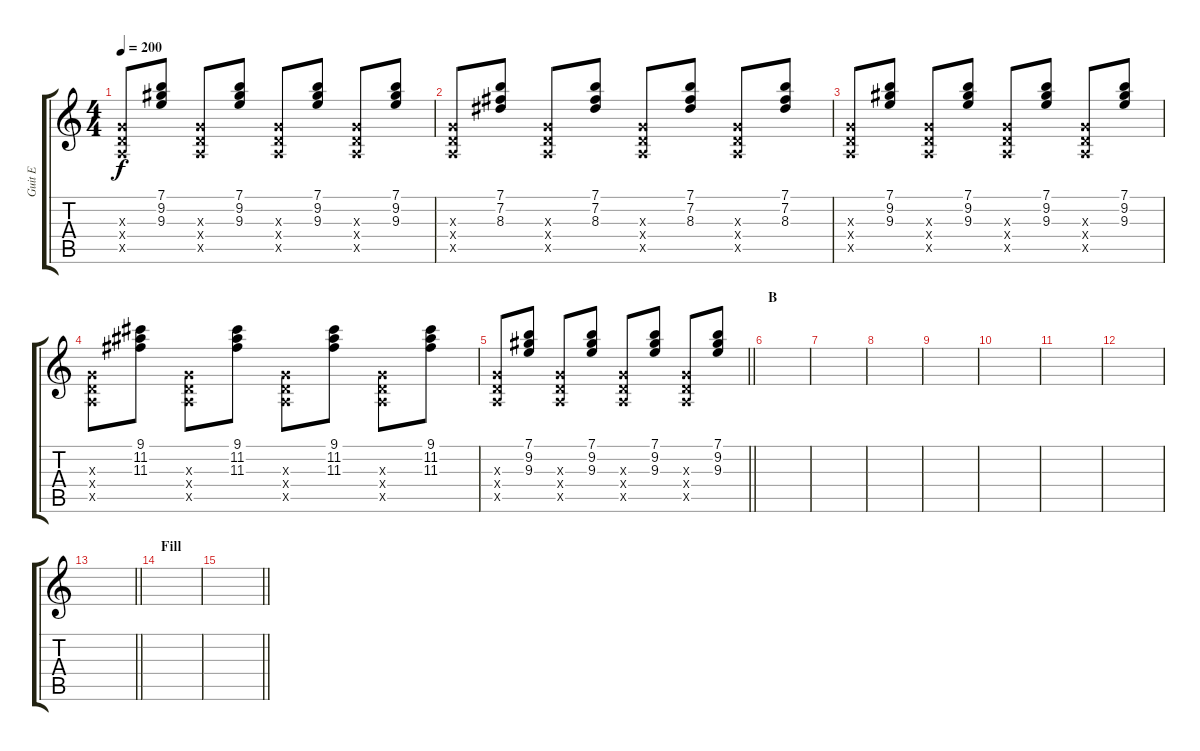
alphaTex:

\track ("Guit E" "Guit E") {instrument electricguitarclean}
\staff {score tabs}
\tuning (E4 B3 G3 D3 A2 E2) {hide}
\ts (4 4)
\tempo 200
\clef g2
\ks c
(0.3{x} 0.4{x} 0.5{x}).8{dy f} (7.1 9.2 9.3).8 (0.3{x} 0.4{x} 0.5{x}).8 (7.1 9.2 9.3).8 (0.3{x} 0.4{x} 0.5{x}).8 (7.1 9.2 9.3).8 (0.3{x} 0.4{x} 0.5{x}).8 (7.1 9.2 9.3).8 |
(0.3{x} 0.4{x} 0.5{x}).8 (7.1 7.2 8.3).8 (0.3{x} 0.4{x} 0.5{x}).8 (7.1 7.2 8.3).8 (0.3{x} 0.4{x} 0.5{x}).8 (7.1 7.2 8.3).8 (0.3{x} 0.4{x} 0.5{x}).8 (7.1 7.2 8.3).8 |
(0.3{x} 0.4{x} 0.5{x}).8 (7.1 9.2 9.3).8 (0.3{x} 0.4{x} 0.5{x}).8 (7.1 9.2 9.3).8 (0.3{x} 0.4{x} 0.5{x}).8 (7.1 9.2 9.3).8 (0.3{x} 0.4{x} 0.5{x}).8 (7.1 9.2 9.3).8 |
(0.3{x} 0.4{x} 0.5{x}).8 (9.1 11.2 11.3).8 (0.3{x} 0.4{x} 0.5{x}).8 (9.1 11.2 11.3).8 (0.3{x} 0.4{x} 0.5{x}).8 (9.1 11.2 11.3).8 (0.3{x} 0.4{x} 0.5{x}).8 (9.1 11.2 11.3).8 |
\barLineRight lightlight
(0.3{x} 0.4{x} 0.5{x}).8 (7.1 9.2 9.3).8 (0.3{x} 0.4{x} 0.5{x}).8 (7.1 9.2 9.3).8 (0.3{x} 0.4{x} 0.5{x}).8 (7.1 9.2 9.3).8 (0.3{x} 0.4{x} 0.5{x}).8 (7.1 9.2 9.3).8 |
\section ("" "B")
|
|
|
|
|
|
|
\barLineRight lightlight
|
\section ("" "Fill")
|
\barLineRight lightlight
